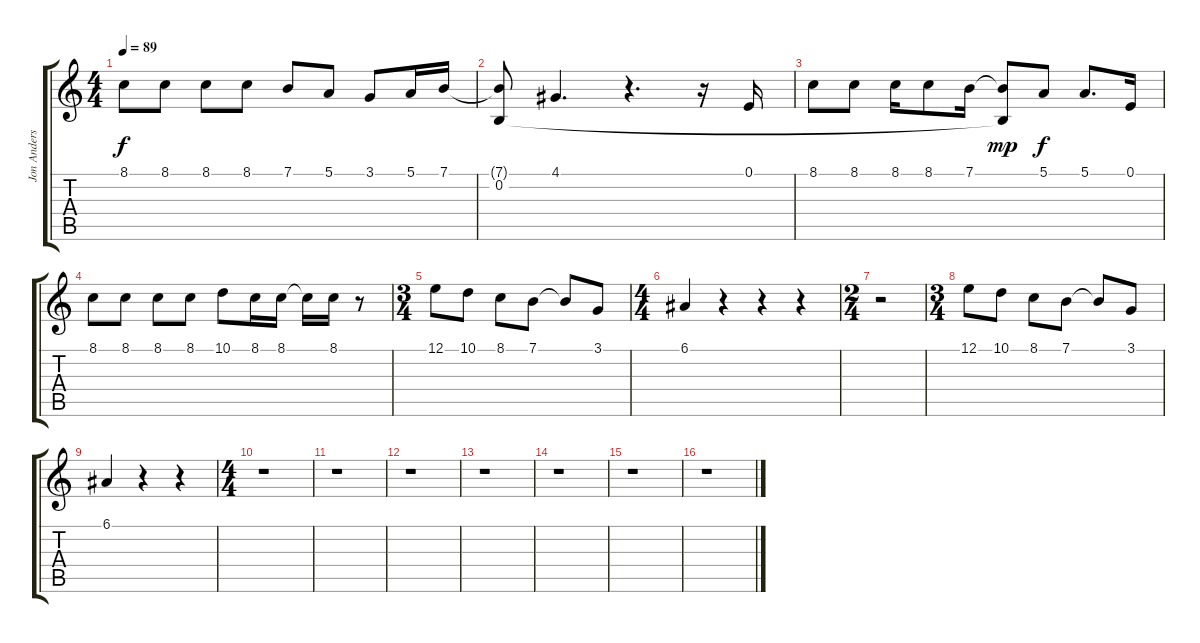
\track ("Jon Anderson- Lead Vocals" "Jon Anders") {instrument voiceoohs}
\staff {score tabs}
\tuning (E4 B3 G3 D3 A2 E2) {hide}
\ts (4 4)
\tempo 89
\clef g2
\ks c
8.1.8{dy f} 8.1.8 8.1.8 8.1.8 7.1.8 5.1.8 3.1.8 5.1.16 7.1.16 |
(7.1{t} 0.2).8 4.1.4{d} r.4{d} r.16 0.1.16 |
8.1.8 8.1.8 8.1.16 8.1.8 7.1.16 (7.1{t} 0.2{t}).8{dy mp} 5.1.8{dy f} 5.1.8{d} 0.1.16 |
8.1.8 8.1.8 8.1.8 8.1.8 10.1.8 8.1.16 8.1.16 8.1{t}.16 8.1.16 r.8 |
\ts (3 4)
12.1.8 10.1.8 8.1.8 7.1.8 7.1{t}.8 3.1.8 |
\ts (4 4)
6.1.4 r.4 r.4 r.4 |
\ts (2 4)
r.2 |
\ts (3 4)
12.1.8 10.1.8 8.1.8 7.1.8 7.1{t}.8 3.1.8 |
6.1.4 r.4 r.4 |
\ts (4 4)
r.1 |
r.1 |
r.1 |
r.1 |
r.1 |
r.1 |
r.1
